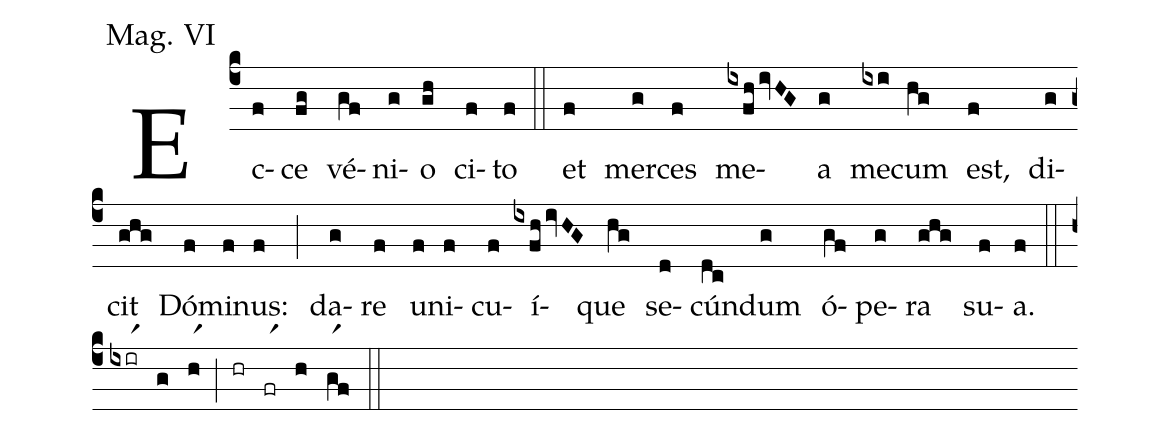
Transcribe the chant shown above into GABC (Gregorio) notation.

annotation: Mag. VI;
%%
(c4)Ec(f)ce(fg) vé(gf)ni(g)o(gh) ci(f)to(f) (::) et(f) mer(g)ces(f) me(ixfhivHG)a(g) me(ixi)cum(hg) est,(f) di(g)cit(ghg) Dó(f)mi(f)nus:(f) (;) da(g)re(f) u(f)ni(f)cu(f)í(ixfhivHG)que(hg) se(d)cún(dc)dum(g) ó(gf)pe(g)ra(ghg) su(f)a.(f) (::) (zhr)(ixirr1)(g)(hr1)(;)(hr)(frr1)(h)(gr1f)(::)
